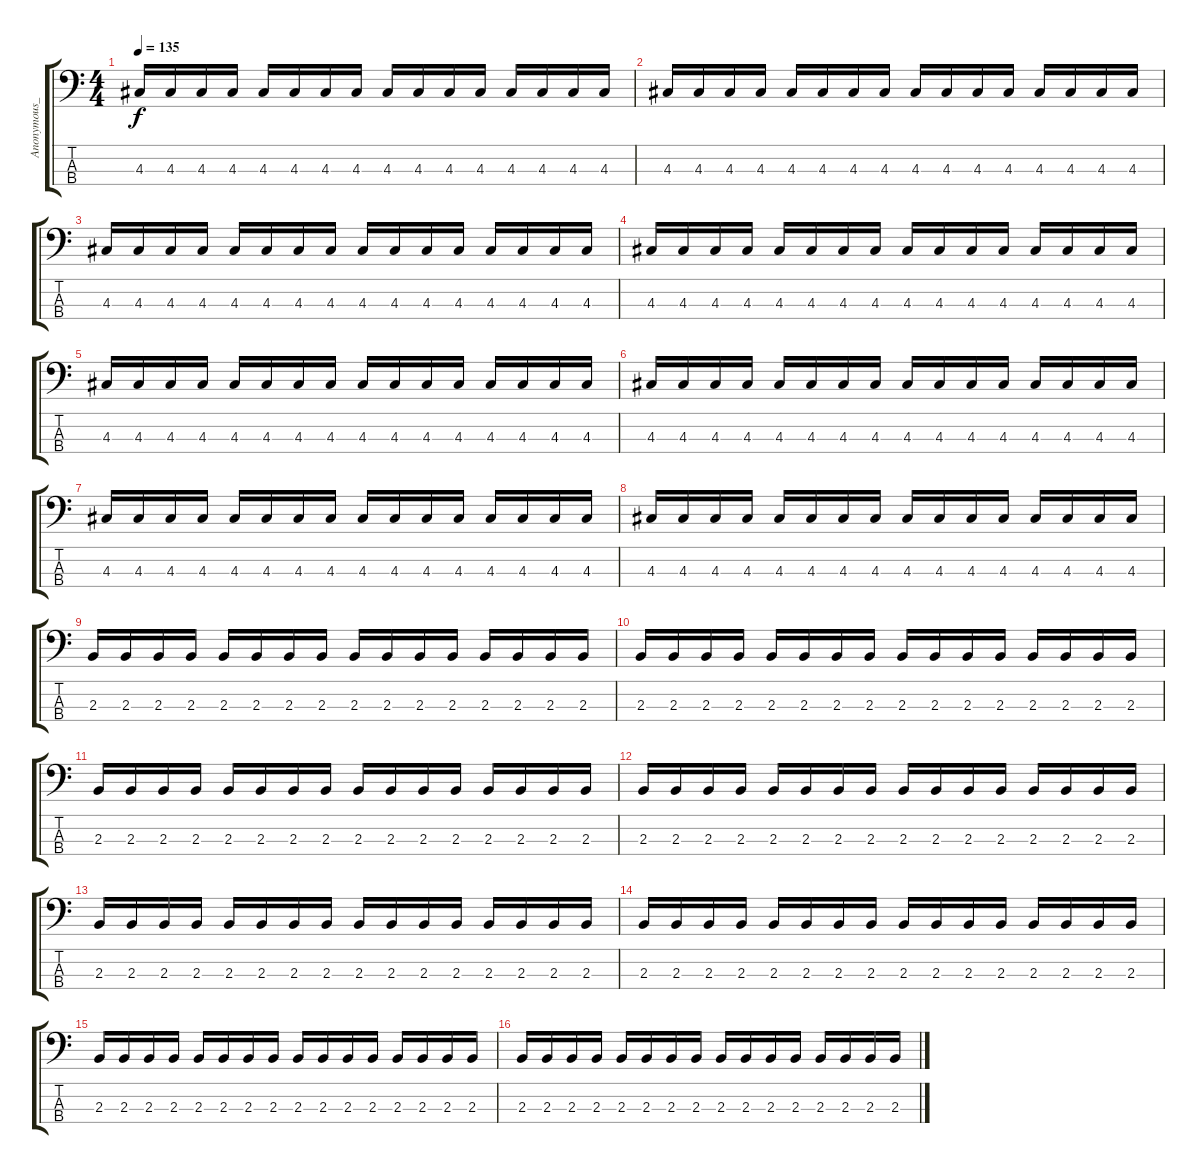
\track ("Anonymous_Bass" "Anonymous_") {instrument acousticbass}
\staff {score tabs}
\tuning (G2 D2 A1 E1) {hide}
\ts (4 4)
\tempo 135
\clef f4
\ks c
4.3.16{dy f} 4.3.16 4.3.16 4.3.16 4.3.16 4.3.16 4.3.16 4.3.16 4.3.16 4.3.16 4.3.16 4.3.16 4.3.16 4.3.16 4.3.16 4.3.16 |
4.3.16 4.3.16 4.3.16 4.3.16 4.3.16 4.3.16 4.3.16 4.3.16 4.3.16 4.3.16 4.3.16 4.3.16 4.3.16 4.3.16 4.3.16 4.3.16 |
4.3.16 4.3.16 4.3.16 4.3.16 4.3.16 4.3.16 4.3.16 4.3.16 4.3.16 4.3.16 4.3.16 4.3.16 4.3.16 4.3.16 4.3.16 4.3.16 |
4.3.16 4.3.16 4.3.16 4.3.16 4.3.16 4.3.16 4.3.16 4.3.16 4.3.16 4.3.16 4.3.16 4.3.16 4.3.16 4.3.16 4.3.16 4.3.16 |
4.3.16 4.3.16 4.3.16 4.3.16 4.3.16 4.3.16 4.3.16 4.3.16 4.3.16 4.3.16 4.3.16 4.3.16 4.3.16 4.3.16 4.3.16 4.3.16 |
4.3.16 4.3.16 4.3.16 4.3.16 4.3.16 4.3.16 4.3.16 4.3.16 4.3.16 4.3.16 4.3.16 4.3.16 4.3.16 4.3.16 4.3.16 4.3.16 |
4.3.16 4.3.16 4.3.16 4.3.16 4.3.16 4.3.16 4.3.16 4.3.16 4.3.16 4.3.16 4.3.16 4.3.16 4.3.16 4.3.16 4.3.16 4.3.16 |
4.3.16 4.3.16 4.3.16 4.3.16 4.3.16 4.3.16 4.3.16 4.3.16 4.3.16 4.3.16 4.3.16 4.3.16 4.3.16 4.3.16 4.3.16 4.3.16 |
2.3.16 2.3.16 2.3.16 2.3.16 2.3.16 2.3.16 2.3.16 2.3.16 2.3.16 2.3.16 2.3.16 2.3.16 2.3.16 2.3.16 2.3.16 2.3.16 |
2.3.16 2.3.16 2.3.16 2.3.16 2.3.16 2.3.16 2.3.16 2.3.16 2.3.16 2.3.16 2.3.16 2.3.16 2.3.16 2.3.16 2.3.16 2.3.16 |
2.3.16 2.3.16 2.3.16 2.3.16 2.3.16 2.3.16 2.3.16 2.3.16 2.3.16 2.3.16 2.3.16 2.3.16 2.3.16 2.3.16 2.3.16 2.3.16 |
2.3.16 2.3.16 2.3.16 2.3.16 2.3.16 2.3.16 2.3.16 2.3.16 2.3.16 2.3.16 2.3.16 2.3.16 2.3.16 2.3.16 2.3.16 2.3.16 |
2.3.16 2.3.16 2.3.16 2.3.16 2.3.16 2.3.16 2.3.16 2.3.16 2.3.16 2.3.16 2.3.16 2.3.16 2.3.16 2.3.16 2.3.16 2.3.16 |
2.3.16 2.3.16 2.3.16 2.3.16 2.3.16 2.3.16 2.3.16 2.3.16 2.3.16 2.3.16 2.3.16 2.3.16 2.3.16 2.3.16 2.3.16 2.3.16 |
2.3.16 2.3.16 2.3.16 2.3.16 2.3.16 2.3.16 2.3.16 2.3.16 2.3.16 2.3.16 2.3.16 2.3.16 2.3.16 2.3.16 2.3.16 2.3.16 |
2.3.16 2.3.16 2.3.16 2.3.16 2.3.16 2.3.16 2.3.16 2.3.16 2.3.16 2.3.16 2.3.16 2.3.16 2.3.16 2.3.16 2.3.16 2.3.16
